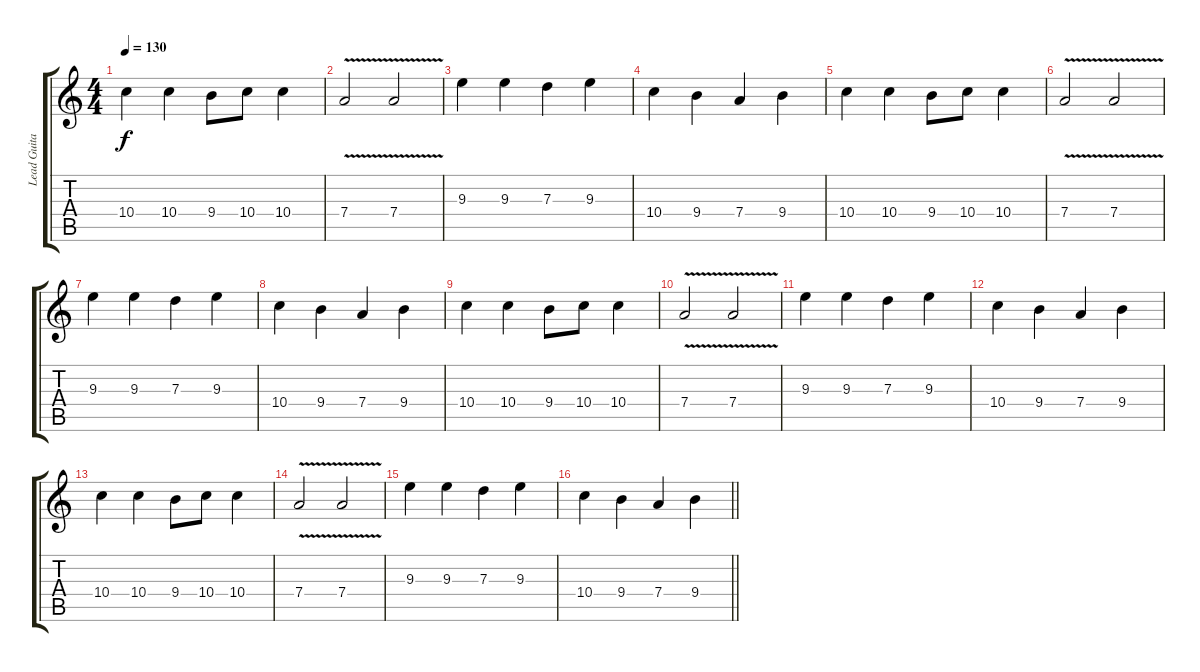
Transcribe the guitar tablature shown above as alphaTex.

\track ("Lead Guitar" "Lead Guita") {instrument distortionguitar}
\staff {score tabs}
\tuning (E4 B3 G3 D3 A2 E2) {hide}
\ts (4 4)
\tempo 130
\clef g2
\ks c
10.4.4{dy f instrument distortionguitar} 10.4.4 9.4.8 10.4.8 10.4.4 |
7.4{v}.2 7.4{v}.2 |
9.3.4 9.3.4 7.3.4 9.3.4 |
10.4.4 9.4.4 7.4.4 9.4.4 |
10.4.4 10.4.4 9.4.8 10.4.8 10.4.4 |
7.4{v}.2 7.4{v}.2 |
9.3.4 9.3.4 7.3.4 9.3.4 |
10.4.4 9.4.4 7.4.4 9.4.4 |
10.4.4 10.4.4 9.4.8 10.4.8 10.4.4 |
7.4{v}.2 7.4{v}.2 |
9.3.4 9.3.4 7.3.4 9.3.4 |
10.4.4 9.4.4 7.4.4 9.4.4 |
10.4.4 10.4.4 9.4.8 10.4.8 10.4.4 |
7.4{v}.2 7.4{v}.2 |
9.3.4 9.3.4 7.3.4 9.3.4 |
\barLineRight lightlight
10.4.4 9.4.4 7.4.4 9.4.4
